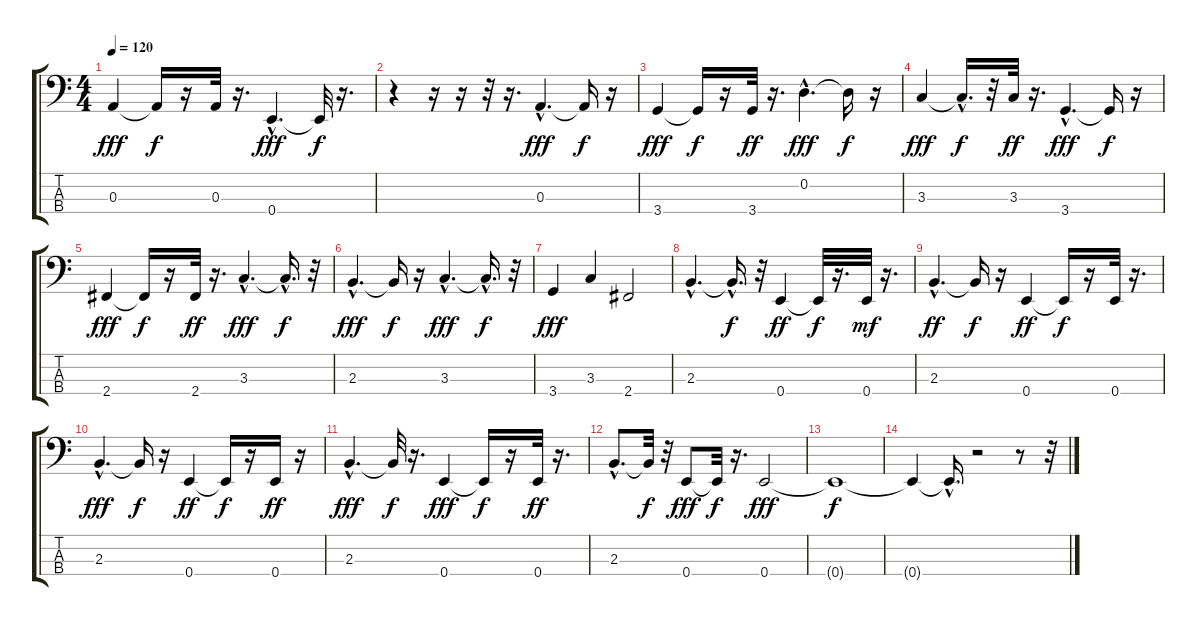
\track "" {instrument electricbassfinger}
\staff {score tabs}
\tuning (G2 D2 A1 E1) {hide}
\ts (4 4)
\tempo 120
\clef f4
\ks c
0.3.4{dy fff} 0.3{t}.16{dy f} r.16 0.3.32 r.16{d} 0.4{hac}.4{d dy fff} 0.4{t}.32{dy f} r.16{d} |
r.4 r.16 r.16 r.32 r.16{d} 0.3{hac}.4{d dy fff} 0.3{t}.16{dy f} r.16 |
3.4.4{dy fff} 3.4{t}.16{dy f} r.16 3.4.32{dy ff} r.16{d} 0.2{hac}.4{d dy fff} 0.2{t}.16{dy f} r.16 |
3.3.4{dy fff} 3.3{hac t}.16{d dy f} r.32 3.3.32{dy ff} r.16{d} 3.4{hac}.4{d dy fff} 3.4{t}.16{dy f} r.16 |
2.4.4{dy fff} 2.4{t}.16{dy f} r.16 2.4.32{dy ff} r.16{d} 3.3{hac}.4{d dy fff} 3.3{hac t}.16{d dy f} r.32 |
2.3{hac}.4{d dy fff} 2.3{t}.16{dy f} r.16 3.3{hac}.4{d dy fff} 3.3{hac t}.16{d dy f} r.32 |
3.4.4{dy fff} 3.3.4 2.4.2 |
2.3{hac}.4{d} 2.3{hac t}.16{d dy f} r.32 0.4.4{dy ff} 0.4{t}.32{dy f} r.16{d} 0.4.32{dy mf} r.16{d} |
2.3{hac}.4{d dy ff} 2.3{t}.16{dy f} r.16 0.4.4{dy ff} 0.4{t}.16{dy f} r.16 0.4.32 r.16{d} |
2.3{hac}.4{d dy fff} 2.3{t}.16{dy f} r.16 0.4.4{dy ff} 0.4{t}.16{dy f} r.16 0.4.16{dy ff} r.16 |
2.3{hac}.4{d dy fff} 2.3{t}.32{dy f} r.16{d} 0.4.4{dy fff} 0.4{t}.16{dy f} r.16 0.4.32{dy ff} r.16{d} |
2.3{hac}.8{d} 2.3{t}.32{dy f} r.32 0.4.8{dy fff} 0.4{t}.32{dy f} r.16{d} 0.4.2{dy fff} |
0.4{t}.1{dy f} |
0.4{t}.4 0.4{hac t}.16{d} r.2 r.8 r.32
